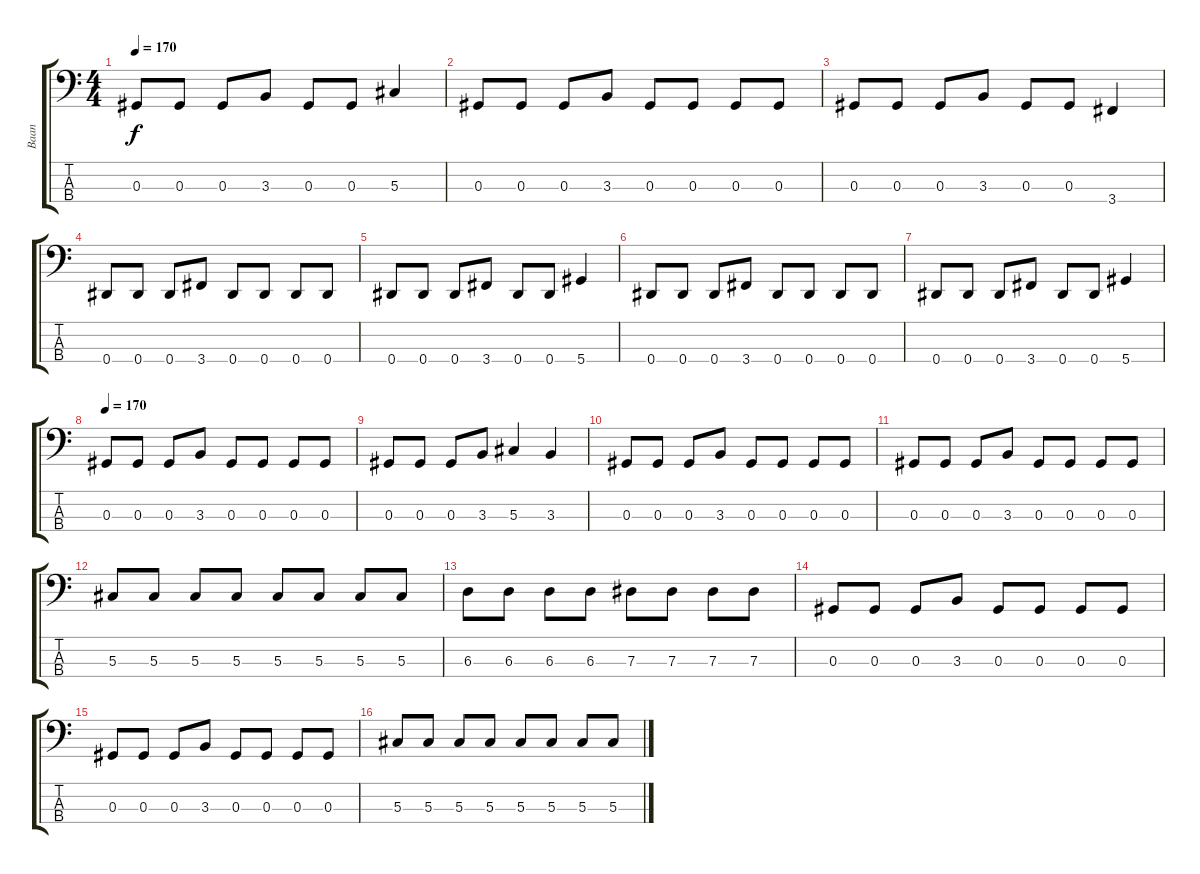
\track ("Baan" "Baan") {instrument electricbassfinger}
\staff {score tabs}
\tuning (Gb2 Db2 Ab1 Eb1) {hide}
\ts (4 4)
\tempo 170
\clef f4
\ks c
0.3.8{dy f} 0.3.8 0.3.8 3.3.8 0.3.8 0.3.8 5.3.4 |
0.3.8 0.3.8 0.3.8 3.3.8 0.3.8 0.3.8 0.3.8 0.3.8 |
0.3.8 0.3.8 0.3.8 3.3.8 0.3.8 0.3.8 3.4.4 |
0.4.8 0.4.8 0.4.8 3.4.8 0.4.8 0.4.8 0.4.8 0.4.8 |
0.4.8 0.4.8 0.4.8 3.4.8 0.4.8 0.4.8 5.4.4 |
0.4.8 0.4.8 0.4.8 3.4.8 0.4.8 0.4.8 0.4.8 0.4.8 |
0.4.8 0.4.8 0.4.8 3.4.8 0.4.8 0.4.8 5.4.4 |
\tempo 170
0.3.8 0.3.8 0.3.8 3.3.8 0.3.8 0.3.8 0.3.8 0.3.8 |
0.3.8 0.3.8 0.3.8 3.3.8 5.3.4 3.3.4 |
0.3.8 0.3.8 0.3.8 3.3.8 0.3.8 0.3.8 0.3.8 0.3.8 |
0.3.8 0.3.8 0.3.8 3.3.8 0.3.8 0.3.8 0.3.8 0.3.8 |
5.3.8 5.3.8 5.3.8 5.3.8 5.3.8 5.3.8 5.3.8 5.3.8 |
6.3.8 6.3.8 6.3.8 6.3.8 7.3.8 7.3.8 7.3.8 7.3.8 |
0.3.8 0.3.8 0.3.8 3.3.8 0.3.8 0.3.8 0.3.8 0.3.8 |
0.3.8 0.3.8 0.3.8 3.3.8 0.3.8 0.3.8 0.3.8 0.3.8 |
5.3.8 5.3.8 5.3.8 5.3.8 5.3.8 5.3.8 5.3.8 5.3.8
